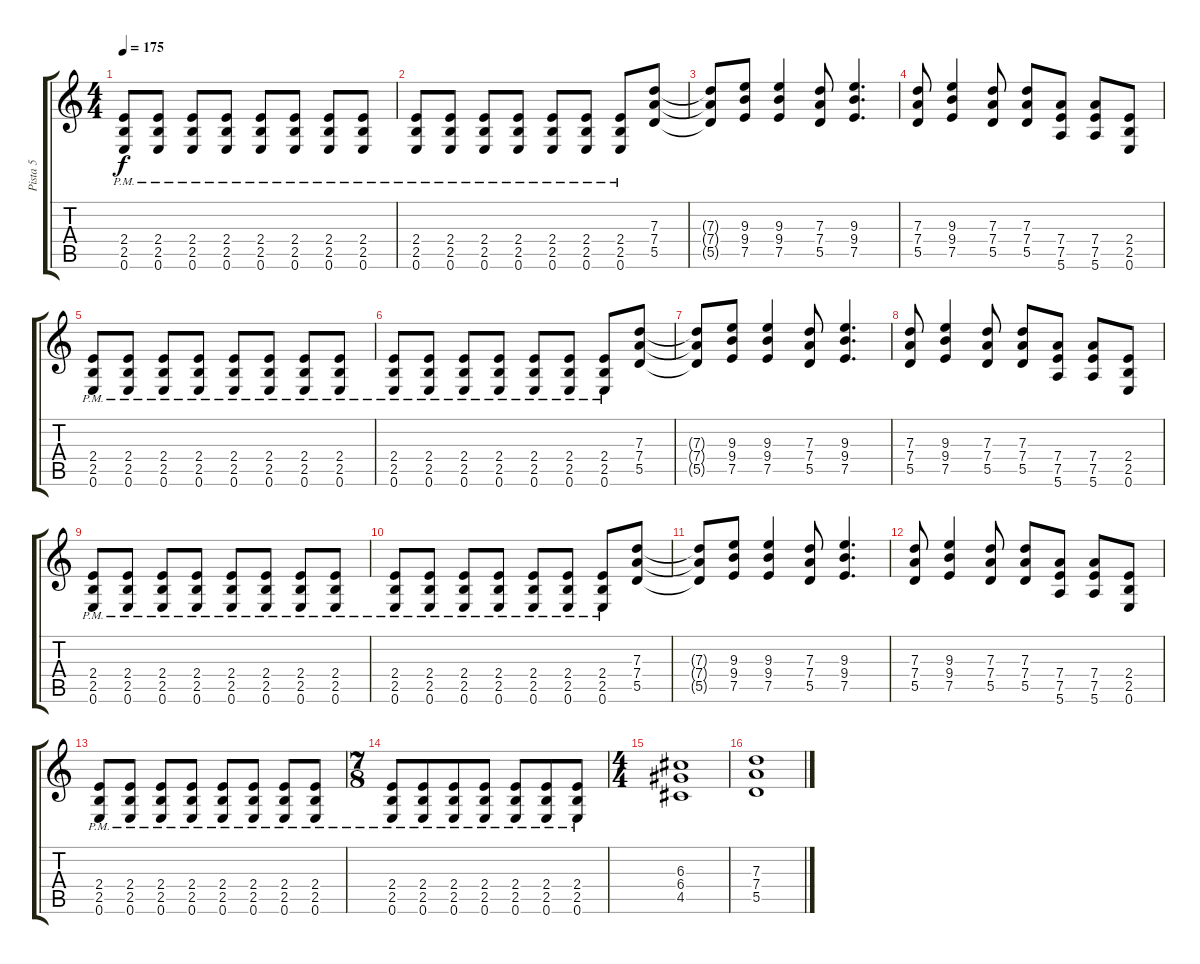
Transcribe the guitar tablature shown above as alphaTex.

\track ("Pista 5" "Pista 5") {instrument distortionguitar}
\staff {score tabs}
\tuning (E4 B3 G3 D3 A2 E2) {hide}
\ts (4 4)
\tempo 175
\clef g2
\ks c
(2.4{pm} 2.5{pm} 0.6{pm}).8{dy f} (2.4{pm} 2.5{pm} 0.6{pm}).8 (2.4{pm} 2.5{pm} 0.6{pm}).8 (2.4{pm} 2.5{pm} 0.6{pm}).8 (2.4{pm} 2.5{pm} 0.6{pm}).8 (2.4{pm} 2.5{pm} 0.6{pm}).8 (2.4{pm} 2.5{pm} 0.6{pm}).8 (2.4{pm} 2.5{pm} 0.6{pm}).8 |
(2.4{pm} 2.5{pm} 0.6{pm}).8 (2.4{pm} 2.5{pm} 0.6{pm}).8 (2.4{pm} 2.5{pm} 0.6{pm}).8 (2.4{pm} 2.5{pm} 0.6{pm}).8 (2.4{pm} 2.5{pm} 0.6{pm}).8 (2.4{pm} 2.5{pm} 0.6{pm}).8 (2.4{pm} 2.5{pm} 0.6{pm}).8 (7.3 7.4 5.5).8 |
(7.3{t} 7.4{t} 5.5{t}).8 (9.3 9.4 7.5).8 (9.3 9.4 7.5).4 (7.3 7.4 5.5).8 (9.3 9.4 7.5).4{d} |
(7.3 7.4 5.5).8 (9.3 9.4 7.5).4 (7.3 7.4 5.5).8 (7.3 7.4 5.5).8 (7.4 7.5 5.6).8 (7.4 7.5 5.6).8 (2.4 2.5 0.6).8 |
(2.4{pm} 2.5{pm} 0.6{pm}).8 (2.4{pm} 2.5{pm} 0.6{pm}).8 (2.4{pm} 2.5{pm} 0.6{pm}).8 (2.4{pm} 2.5{pm} 0.6{pm}).8 (2.4{pm} 2.5{pm} 0.6{pm}).8 (2.4{pm} 2.5{pm} 0.6{pm}).8 (2.4{pm} 2.5{pm} 0.6{pm}).8 (2.4{pm} 2.5{pm} 0.6{pm}).8 |
(2.4{pm} 2.5{pm} 0.6{pm}).8 (2.4{pm} 2.5{pm} 0.6{pm}).8 (2.4{pm} 2.5{pm} 0.6{pm}).8 (2.4{pm} 2.5{pm} 0.6{pm}).8 (2.4{pm} 2.5{pm} 0.6{pm}).8 (2.4{pm} 2.5{pm} 0.6{pm}).8 (2.4{pm} 2.5{pm} 0.6{pm}).8 (7.3 7.4 5.5).8 |
(7.3{t} 7.4{t} 5.5{t}).8 (9.3 9.4 7.5).8 (9.3 9.4 7.5).4 (7.3 7.4 5.5).8 (9.3 9.4 7.5).4{d} |
(7.3 7.4 5.5).8 (9.3 9.4 7.5).4 (7.3 7.4 5.5).8 (7.3 7.4 5.5).8 (7.4 7.5 5.6).8 (7.4 7.5 5.6).8 (2.4 2.5 0.6).8 |
(2.4{pm} 2.5{pm} 0.6{pm}).8 (2.4{pm} 2.5{pm} 0.6{pm}).8 (2.4{pm} 2.5{pm} 0.6{pm}).8 (2.4{pm} 2.5{pm} 0.6{pm}).8 (2.4{pm} 2.5{pm} 0.6{pm}).8 (2.4{pm} 2.5{pm} 0.6{pm}).8 (2.4{pm} 2.5{pm} 0.6{pm}).8 (2.4{pm} 2.5{pm} 0.6{pm}).8 |
(2.4{pm} 2.5{pm} 0.6{pm}).8 (2.4{pm} 2.5{pm} 0.6{pm}).8 (2.4{pm} 2.5{pm} 0.6{pm}).8 (2.4{pm} 2.5{pm} 0.6{pm}).8 (2.4{pm} 2.5{pm} 0.6{pm}).8 (2.4{pm} 2.5{pm} 0.6{pm}).8 (2.4{pm} 2.5{pm} 0.6{pm}).8 (7.3 7.4 5.5).8 |
(7.3{t} 7.4{t} 5.5{t}).8 (9.3 9.4 7.5).8 (9.3 9.4 7.5).4 (7.3 7.4 5.5).8 (9.3 9.4 7.5).4{d} |
(7.3 7.4 5.5).8 (9.3 9.4 7.5).4 (7.3 7.4 5.5).8 (7.3 7.4 5.5).8 (7.4 7.5 5.6).8 (7.4 7.5 5.6).8 (2.4 2.5 0.6).8 |
(2.4{pm} 2.5{pm} 0.6{pm}).8 (2.4{pm} 2.5{pm} 0.6{pm}).8 (2.4{pm} 2.5{pm} 0.6{pm}).8 (2.4{pm} 2.5{pm} 0.6{pm}).8 (2.4{pm} 2.5{pm} 0.6{pm}).8 (2.4{pm} 2.5{pm} 0.6{pm}).8 (2.4{pm} 2.5{pm} 0.6{pm}).8 (2.4{pm} 2.5{pm} 0.6{pm}).8 |
\ts (7 8)
(2.4{pm} 2.5{pm} 0.6{pm}).8 (2.4{pm} 2.5{pm} 0.6{pm}).8 (2.4{pm} 2.5{pm} 0.6{pm}).8 (2.4{pm} 2.5{pm} 0.6{pm}).8 (2.4{pm} 2.5{pm} 0.6{pm}).8 (2.4{pm} 2.5{pm} 0.6{pm}).8 (2.4{pm} 2.5{pm} 0.6{pm}).8 |
\ts (4 4)
(6.3 6.4 4.5).1 |
(7.3 7.4 5.5).1
